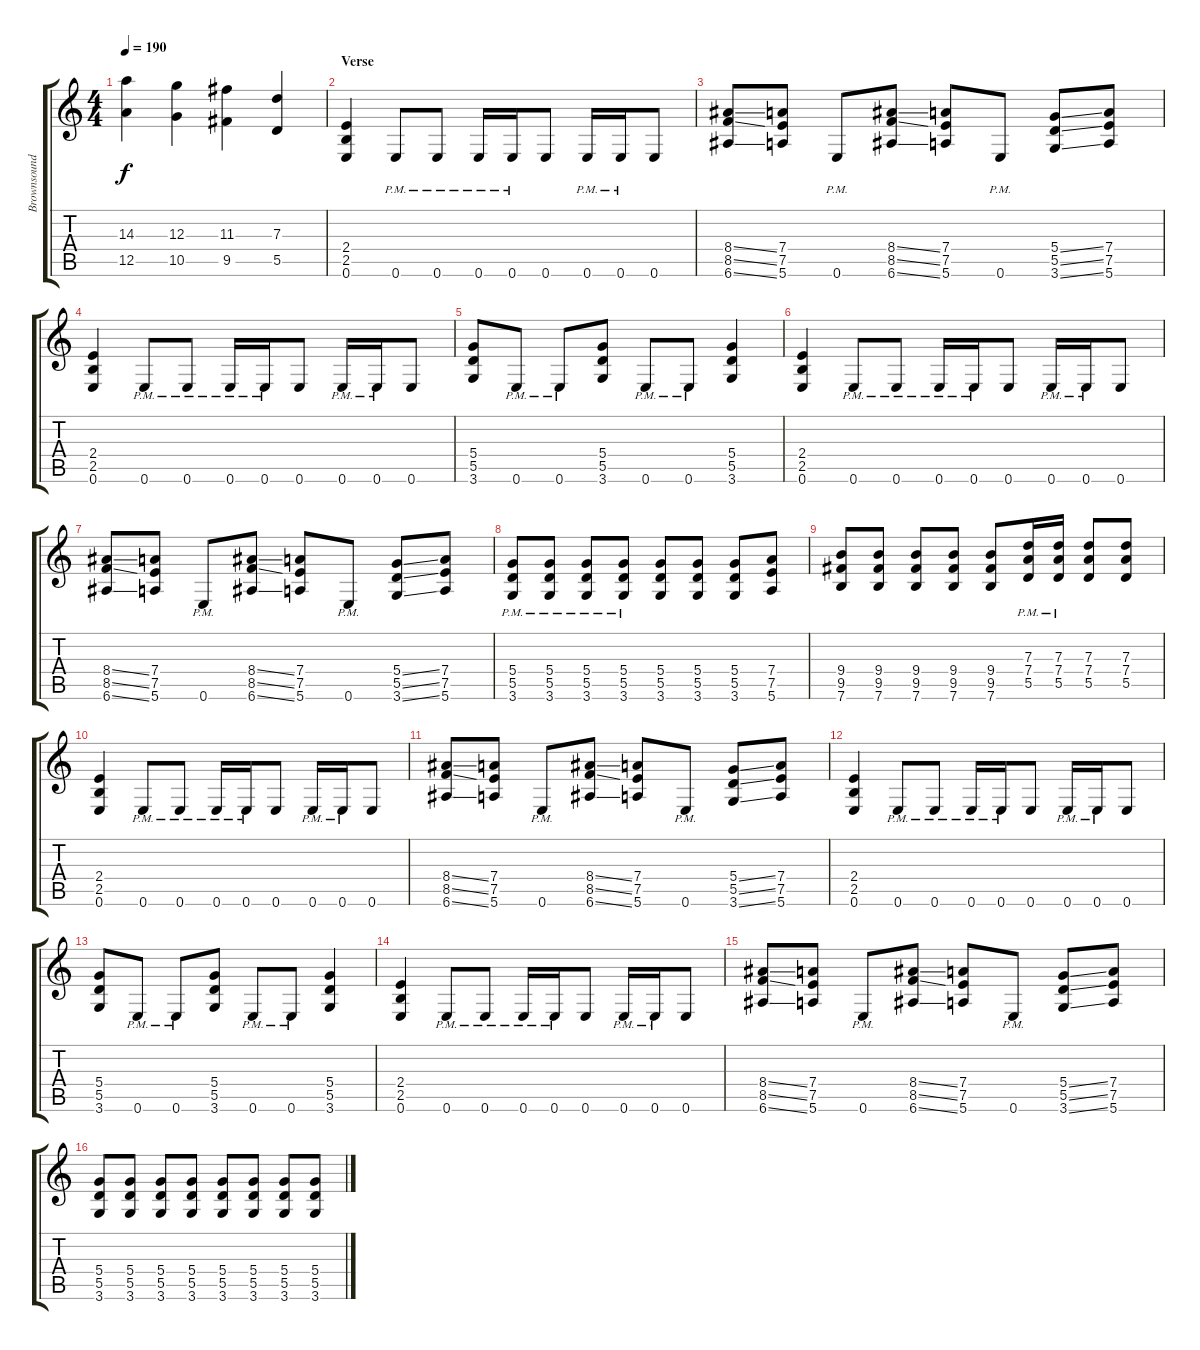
\track ("Brownsound" "Brownsound") {instrument overdrivenguitar}
\staff {score tabs}
\tuning (E4 B3 G3 D3 A2 E2) {hide}
\ts (4 4)
\tempo 190
\clef g2
\ks c
(14.3 12.5).4{dy f} (12.3 10.5).4 (11.3 9.5).4 (7.3 5.5).4 |
\section ("" "Verse")
(2.4 2.5 0.6).4 0.6{pm}.8 0.6{pm}.8 0.6{pm}.16 0.6{pm}.16 0.6.8 0.6{pm}.16 0.6{pm}.16 0.6.8 |
(8.4{ss} 8.5{ss} 6.6{ss}).8 (7.4 7.5 5.6).8 0.6{pm}.8 (8.4{ss} 8.5{ss} 6.6{ss}).8 (7.4 7.5 5.6).8 0.6{pm}.8 (5.4{ss} 5.5{ss} 3.6{ss}).8 (7.4 7.5 5.6).8 |
(2.4 2.5 0.6).4 0.6{pm}.8 0.6{pm}.8 0.6{pm}.16 0.6{pm}.16 0.6.8 0.6{pm}.16 0.6{pm}.16 0.6.8 |
(5.4 5.5 3.6).8 0.6{pm}.8 0.6{pm}.8 (5.4 5.5 3.6).8 0.6{pm}.8 0.6{pm}.8 (5.4 5.5 3.6).4 |
(2.4 2.5 0.6).4 0.6{pm}.8 0.6{pm}.8 0.6{pm}.16 0.6{pm}.16 0.6.8 0.6{pm}.16 0.6{pm}.16 0.6.8 |
(8.4{ss} 8.5{ss} 6.6{ss}).8 (7.4 7.5 5.6).8 0.6{pm}.8 (8.4{ss} 8.5{ss} 6.6{ss}).8 (7.4 7.5 5.6).8 0.6{pm}.8 (5.4{ss} 5.5{ss} 3.6{ss}).8 (7.4 7.5 5.6).8 |
(5.4{pm} 5.5{pm} 3.6{pm}).8 (5.4{pm} 5.5{pm} 3.6{pm}).8 (5.4{pm} 5.5{pm} 3.6{pm}).8 (5.4{pm} 5.5{pm} 3.6{pm}).8 (5.4 5.5 3.6).8 (5.4 5.5 3.6).8 (5.4 5.5 3.6).8 (7.4 7.5 5.6).8 |
(9.4 9.5 7.6).8 (9.4 9.5 7.6).8 (9.4 9.5 7.6).8 (9.4 9.5 7.6).8 (9.4 9.5 7.6).8 (7.3{pm} 7.4{pm} 5.5{pm}).16 (7.3{pm} 7.4{pm} 5.5{pm}).16 (7.3 7.4 5.5).8 (7.3 7.4 5.5).8 |
(2.4 2.5 0.6).4 0.6{pm}.8 0.6{pm}.8 0.6{pm}.16 0.6{pm}.16 0.6.8 0.6{pm}.16 0.6{pm}.16 0.6.8 |
(8.4{ss} 8.5{ss} 6.6{ss}).8 (7.4 7.5 5.6).8 0.6{pm}.8 (8.4{ss} 8.5{ss} 6.6{ss}).8 (7.4 7.5 5.6).8 0.6{pm}.8 (5.4{ss} 5.5{ss} 3.6{ss}).8 (7.4 7.5 5.6).8 |
(2.4 2.5 0.6).4 0.6{pm}.8 0.6{pm}.8 0.6{pm}.16 0.6{pm}.16 0.6.8 0.6{pm}.16 0.6{pm}.16 0.6.8 |
(5.4 5.5 3.6).8 0.6{pm}.8 0.6{pm}.8 (5.4 5.5 3.6).8 0.6{pm}.8 0.6{pm}.8 (5.4 5.5 3.6).4 |
(2.4 2.5 0.6).4 0.6{pm}.8 0.6{pm}.8 0.6{pm}.16 0.6{pm}.16 0.6.8 0.6{pm}.16 0.6{pm}.16 0.6.8 |
(8.4{ss} 8.5{ss} 6.6{ss}).8 (7.4 7.5 5.6).8 0.6{pm}.8 (8.4{ss} 8.5{ss} 6.6{ss}).8 (7.4 7.5 5.6).8 0.6{pm}.8 (5.4{ss} 5.5{ss} 3.6{ss}).8 (7.4 7.5 5.6).8 |
(5.4 5.5 3.6).8 (5.4 5.5 3.6).8 (5.4 5.5 3.6).8 (5.4 5.5 3.6).8 (5.4 5.5 3.6).8 (5.4 5.5 3.6).8 (5.4 5.5 3.6).8 (5.4 5.5 3.6).8
